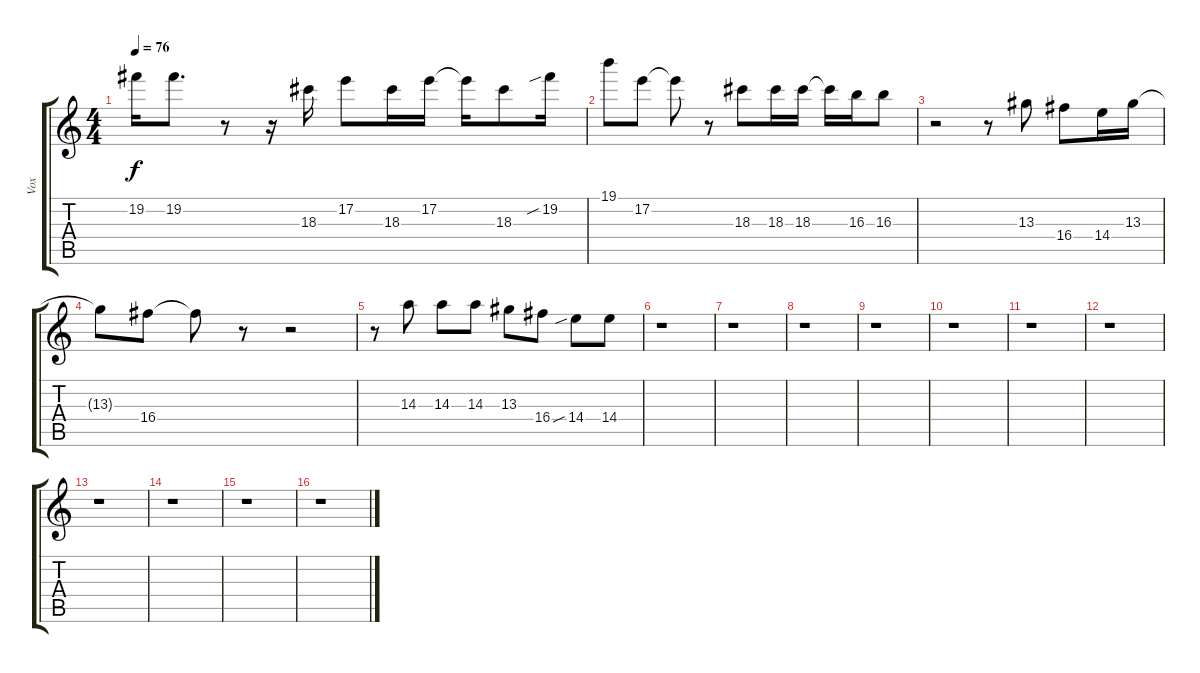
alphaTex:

\track ("Vox" "Vox") {instrument overdrivenguitar}
\staff {score tabs}
\tuning (E4 B3 G3 D3 A2 E2) {hide}
\ts (4 4)
\tempo 76
\clef g2
\ks c
19.2{t}.16{dy f} 19.2.8{d} r.8 r.16 18.3.16 17.2.8 18.3.16 17.2.16 17.2{t}.16 18.3.8 19.2{sib}.16 |
19.1{t}.8 17.2.8 17.2{t}.8 r.8 18.3.8 18.3.16 18.3.16 18.3{t}.16 16.3.16 16.3.8 |
r.2 r.8 13.3.8 16.4.8 14.4.16 13.3.16 |
13.3{t}.8 16.4.8 16.4{t}.8 r.8 r.2 |
r.8 14.3.8 14.3.8 14.3.8 13.3.8 16.4.8 14.4{sib}.8 14.4.8 |
r.1 |
r.1 |
r.1 |
r.1 |
r.1 |
r.1 |
r.1 |
r.1 |
r.1 |
r.1 |
r.1
